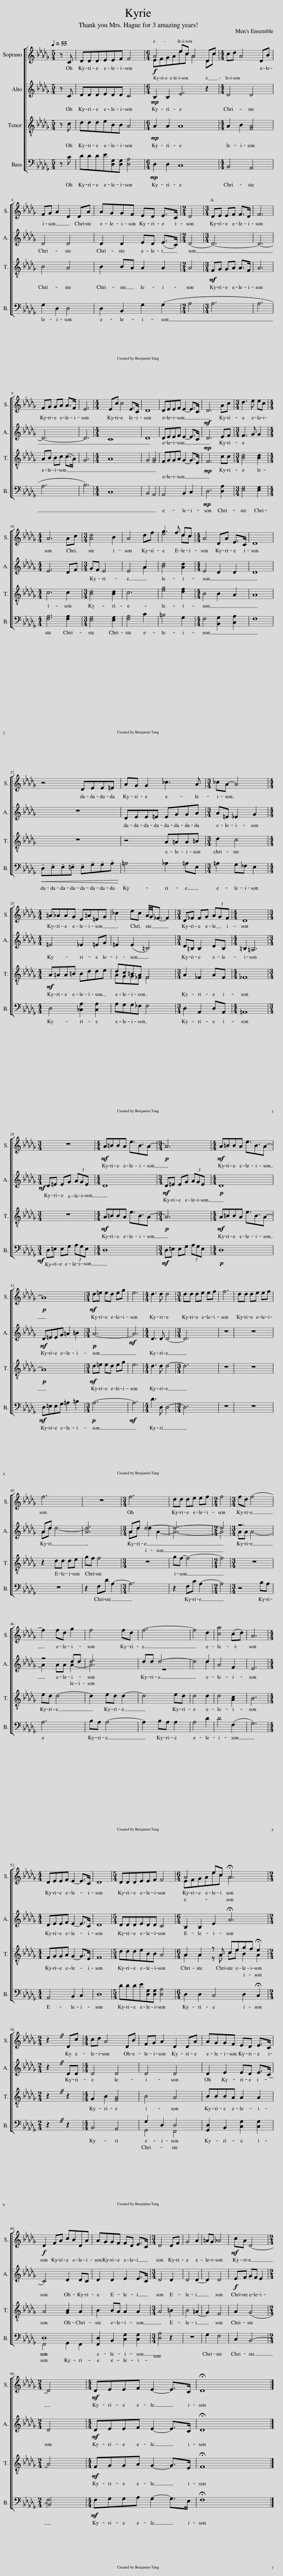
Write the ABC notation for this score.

X:1
%%score [ ( 1 2 ) ( 3 4 ) ( 5 6 ) ( 7 8 ) ]
L:1/8
Q:1/4=55
M:5/4
I:linebreak $
K:Db
V:1 treble
V:2 treble
V:3 treble
V:4 treble
V:5 treble-8
V:6 treble-8
V:7 bass
V:8 bass
V:1
 z C | DDDEEF F4 |[M:6/4]!f! A4 ec A4 Dc |[M:4/4] cd A4 DB |$ FG A2 D2 DA | %5
 AGGF ED E>C |[M:2/4] D4 |[M:3/4] DE EF F>D | F6 |$ FG GA A>F | %10
 E6 |[M:4/4] Ec c4 E>C | D8 | DEEF E2- E>C |!mf! D6 Ac | %15
[M:3/4] d3 e ec |$[M:4/4] A6 Ac |[M:3/4] [Ad]4 B2 | A4 df | g3 f dc | %20
[M:4/4] A4 DA E>C | D8 |$ z4 DEE=E | AG G2 _c3 A |[M:3/4] _cA- A4 |$ %25
[M:4/4] =A_AAG E=A=EG | _c2 ec A/4G/4_F3/2- F2 |[M:3/4] D_F FG (3AGF |[M:4/4] D8 |$[M:3/4] z6 | %30
[M:4/4]!mf! A=BBA e3/2B3/2A- |[M:3/4]!p! A6 |[M:4/4]!mf! A=BBA e3/2B3/2A- |$!p! A8 |[M:3/4]!mf! d=e ed eg | %35
 e6 |[M:4/4] d3 d d4 |[M:3/4] dd de ef | f6 | dd de ef |$ %40
 f6 | z6 |[M:3/4] f6 | dd de ef |[M:2/4] f4 | %45
[M:3/4] fd f4- |$ f2 fd g2 | f4 fd | f6- | f4 d2 | %50
 [ca]4 (cd) | A6 |$[M:4/4] DEEF E2- E>C | D8 |[M:5/4] DDDEEF F4 | %55
[M:6/4] A4 ec !fermata!A6 |$[M:2/4] z2 Dc |[M:4/4] cd A4 DB | FG A2 D2 DA | AGGF ED E>C |$ %60
!f! D2 FA cBDA | AGGF FD E>C |[M:3/4] D4 DF | G4 A2 | =AG _A4 | %65
!mf! cA D4- |$[M:2/4] D4 |[M:4/4]!mf! DEEF E2- E>C | !fermata!D8 |] %69
V:2
 x2 | x10 |[M:6/4] EFGAec A4 Dc |[M:4/4] x8 |$ x8 | %5
 x8 |[M:2/4] x4 |[M:3/4] x6 | x6 |$ x6 | %10
 x6 |[M:4/4] x8 | x8 | x8 | x8 | %15
[M:3/4] x6 |$[M:4/4] x8 |[M:3/4] x6 | x6 | e4 dc | %20
[M:4/4] x8 | x8 |$ x8 | x8 |[M:3/4] x6 |$ %25
[M:4/4] x8 | x8 |[M:3/4] x6 |[M:4/4] x8 |$[M:3/4] x6 | %30
[M:4/4] x8 |[M:3/4] x6 |[M:4/4] x8 |$ x8 |[M:3/4] x6 | %35
 x6 |[M:4/4] x8 |[M:3/4] x6 | x6 | x6 |$ %40
 x6 | x6 |[M:3/4] x6 | x6 |[M:2/4] x4 | %45
[M:3/4] x6 |$ x6 | x6 | x6 | x6 | %50
 x6 | x6 |$[M:4/4] x8 | x8 |[M:5/4] x10 | %55
[M:6/4] EFGAec A6 |$[M:2/4] x4 |[M:4/4] x8 | x8 | x8 |$ %60
 x8 | x8 |[M:3/4] x6 | x6 | x6 | %65
 x6 |$[M:2/4] x4 |[M:4/4] x8 | x8 |] %69
V:3
 z C | DDDEDD C4 |[M:6/4]!mp! B,2 B,2 E6 z2 |[M:4/4] D4 D4 |$ D4 D4 | %5
 D2 D2 ED (E>C) |[M:2/4] D4- |[M:3/4] D6- | D6- |$ D6- | %10
 D6 |[M:4/4] C8 | D8 | DEEF E2- E>C |!mp! D6 EF | %15
[M:3/4] F3 G G2 |$[M:4/4] E6 DF |[M:3/4] GF E4 | E4 A2 | [Bd]4 [Ad]2 | %20
[M:4/4] E4 D2 D2 | D8 |$ z8 | DEE=E EGGA |[M:3/4] A=E _E2 G2 |$ %25
[M:4/4] =E4 _E2 =EG | =E2 (E2 =B,4) |[M:3/4] D=B, B,2 DB, |[M:4/4] =B,2 =A,6 |$[M:3/4]!mf! D=E EG (3AGE | %30
[M:4/4] D8 |[M:3/4]!mf! D=E EG (3AGE |[M:4/4]!p! D8 |$!mf! D=EEG =A2 =B2 |[M:3/4]!p! A6- | %35
!mf! A6 |[M:4/4] D3 D D4- |[M:3/4] D6 | z6 | z6 |$ %40
 Ad d4- | d6 |[M:3/4] Ad d4- | d6- |[M:2/4] d4 | %45
[M:3/4] z6 |$ z4 dd | d6 | dd d4- | d4 d2 | %50
 A4 F2 | E6 |$[M:4/4] DEEF E2- E>C | D8 |[M:5/4] DDDEDD C4 | %55
[M:6/4] B,2 B,2 E2 !fermata!A6 |$[M:2/4] z2 DD |[M:4/4] D4 D4 | D4 D4 | D2 E2 ED E>(C |$ %60
 C4) D2 DC | D2 D2 E2 E>C |[M:3/4] D4 D2 | D4 D2- | D2 D4 | %65
!f! EF GF E2 |$[M:2/4] D4 |[M:4/4]!mf! DEEF E2- E>C | !fermata!D8 |] %69
V:4
 x2 | x10 |[M:6/4] x12 |[M:4/4] x8 |$ x8 | %5
 x8 |[M:2/4] x4 |[M:3/4] x6 | x6 |$ x6 | %10
 x6 |[M:4/4] x8 | x8 | x8 | x8 | %15
[M:3/4] x6 |$[M:4/4] x8 |[M:3/4] x6 | x4 A2 | x6 | %20
[M:4/4] x8 | x8 |$ x8 | x8 |[M:3/4] x6 |$ %25
[M:4/4] x8 | x8 |[M:3/4] x6 |[M:4/4] x8 |$[M:3/4] x6 | %30
[M:4/4] x8 |[M:3/4] x6 |[M:4/4] x8 |$ x8 |[M:3/4] x6 | %35
 x6 |[M:4/4] x8 |[M:3/4] x6 | x6 | x6 |$ %40
 Ad x4 | A6 |[M:3/4] Ad d2 A2- | A6- |[M:2/4] A4 | %45
[M:3/4] AA A4- |$ A2 AA A2- | A6 | z6 | x4 d2 | %50
 x6 | x6 |$[M:4/4] x8 | x8 |[M:5/4] x10 | %55
[M:6/4] x12 |$[M:2/4] x4 |[M:4/4] x8 | x8 | x8 |$ %60
 x8 | x8 |[M:3/4] x6 | x6 | x6 | %65
 x6 |$[M:2/4] x4 |[M:4/4] x8 | x8 |] %69
V:5
 z c | dddeBB A4 |[M:6/4]!mp! A2 A2 A8 |[M:4/4] A2 B2 [FA]4 |$ B4 A4 | %5
 B2 BA A2 A2 |[M:2/4] A4 |[M:3/4]!mf! FG GA A>F | A6 |$ AB Bc (c>A) | %10
 G6 |[M:4/4] A8 | G4 [FA]4 | FGGA G2- G>E |!mp! F6 cc | %15
[M:3/4] [Bd]4 [Bd]2 |$[M:4/4] c6 c2 |[M:3/4] [Bd]4 [Bd]2 | c6 | [eg]4 [df]2 | %20
[M:4/4] B4 B2 A2 | A8 |$ z8 | z4 A=AA=B |[M:3/4] d2 c4 |$ %25
[M:4/4]!mf! A=AA=B Bdde | dc=BA _F4 |[M:3/4] A2 _F2 AF |[M:4/4] _F8 |$[M:3/4] z6 | %30
[M:4/4]!mf! A=BBA e3/2B3/2A- |[M:3/4]!p! A6 |[M:4/4]!mf! A=BBA e3/2B3/2A- |$!p! A8 |[M:3/4]!mf! d=e ed eg | %35
 e6 |[M:4/4] d3 d d4- |[M:3/4] d6 | z6 | z6 |$ %40
 z2 dd de | gf f4 |[M:3/4] z6 | gf- f4- |[M:2/4] f4 | %45
[M:3/4] z6 |$ ed d4- | d2 ed d2- | d4 ed | d4 d2 | %50
 d4 [Ac]2 | B6 |$[M:4/4] FGGA G2- G>E | F8 |[M:5/4] dddeBB A4 | %55
[M:6/4] A2 A2 z A cegf !fermata!e2 |$[M:2/4] z2 z2 |[M:4/4] G2 B2 [FA]4 | B4 A4 | BBBA A2 A2 |$ %60
 A4 [GB]2 A2 | B2 BA A2 A2 |[M:3/4] A4 =B2 | B4 (=A2 | G2) F4 | %65
 A2 (G4 |$[M:2/4] A4) |[M:4/4]!mf! FGGA G2- G>E | !fermata!F8 |] %69
V:6
 x2 | x10 |[M:6/4] x12 |[M:4/4] x8 |$ x8 | %5
 x8 |[M:2/4] x4 |[M:3/4] x6 | x6 |$ x6 | %10
 x6 |[M:4/4] x8 | x8 | x8 | x8 | %15
[M:3/4] x6 |$[M:4/4] x8 |[M:3/4] x6 | x6 | x6 | %20
[M:4/4] x8 | x8 |$ x8 | x8 |[M:3/4] x6 |$ %25
[M:4/4] x8 | AGG_F F4 |[M:3/4] x6 |[M:4/4] x8 |$[M:3/4] x6 | %30
[M:4/4] x8 |[M:3/4] x6 |[M:4/4] x8 |$ x8 |[M:3/4] x6 | %35
 x6 |[M:4/4] x8 |[M:3/4] x6 | x6 | x6 |$ %40
 x6 | x6 |[M:3/4] x6 | x6 |[M:2/4] x4 | %45
[M:3/4] x6 |$ x6 | x6 | x6 | x6 | %50
 x6 | x6 |$[M:4/4] x8 | x8 |[M:5/4] x10 | %55
[M:6/4] A2 A2 z A ce B2 A2 |$[M:2/4] x4 |[M:4/4] x8 | x8 | x8 |$ %60
 x8 | x8 |[M:3/4] x6 | x6 | x6 | %65
 x6 |$[M:2/4] x4 |[M:4/4] x8 | x8 |] %69
V:7
 z C | DDDE[D,G,][D,G,] [D,A,]4 |[M:6/4]!mp! D,2 D,2 C,8 |[M:4/4] B,,4 A,,4 |$ G,2 D,2 D,4 | %5
 D,2 B,,2 G,2 (G,2 |[M:2/4] A,4 |[M:3/4] A,6 | A,6 |$ A,6 | %10
 B,6) |[M:4/4] C,8 | B,,4 A,,4 | A,,4 B,,2 C,2 |!mp! D,6 [D,A,]2 | %15
[M:3/4] [E,G,]4 [E,G,]2 |$[M:4/4] [F,A,]6 [F,A,]2 |[M:3/4] [E,G,]4 [E,G,]2 | [F,A,]4 C2 | =B,4 G,2 | %20
[M:4/4] F,4 [B,,G,]2 [C,A,]2 | F,8 |$!<(! !tenuto!D,!tenuto!E,!tenuto!E,!tenuto!=E, !tenuto!E,!tenuto!G,!tenuto!G,!tenuto!A,!<)! | =A,4 _A,2 =A,E, |[M:3/4] =A,2 G,_F, E,2 |$ %25
[M:4/4] D,4 [_C,A,]2 [C,A,]2 | A,G,G,_F, F,4 |[M:3/4] D,2 A,,2 D,A,, |[M:4/4] =A,,8 |$[M:3/4]!mf! D,=E, E,G, (3A,G,E, | %30
[M:4/4] D,8 |[M:3/4]!mf! D,=E, E,G, (3A,G,E, |[M:4/4]!p! D,8 |$!mf! D,=E,E,G, =A,2 =B,2 |[M:3/4]!p! A,6- | %35
!mf! A,6 |[M:4/4] D3 D, D,4- |[M:3/4] D,6 | z6 | z6 |$ %40
 z6 | z2 F,D A,2- |[M:3/4] A,6 | z2 F,C A,2- |[M:2/4] A,4 | %45
[M:3/4] z4 B,A, |$ A,6 | B,A, A,4- | A,2 B,A, A,2 | A,4 D2 | %50
 D4 (F,2 | G,6) |$[M:4/4] A,,4 B,,2 C,2 | D,8 |[M:5/4] DDDE[D,G,][D,G,] [D,A,]4 | %55
[M:6/4] D,2 D,2 C,4 D,2 !fermata!C,2 |$[M:2/4] z2 z2 |[M:4/4] B,,4 A,,4 | G,2 D,2 D,4 | [G,,D,]2 B,,2 [C,G,]2 [C,G,]2 |$ %60
 D,8 | [F,,D,]2 B,,2 [C,G,]2 [C,G,]2 |[M:3/4] [D,A,]4 z2 | z6 | G,2 F,4 | %65
 C,2 B,,4- |$[M:2/4] B,,4 |[M:4/4]!mf! F,G,G,A, G,2- G,>E, | !fermata!F,8 |] %69
V:8
 x2 | x10 |[M:6/4] x12 |[M:4/4] x8 |$ x8 | %5
 x8 |[M:2/4] x4 |[M:3/4] x6 | x6 |$ x6 | %10
 x6 |[M:4/4] x8 | x8 | x8 | x8 | %15
[M:3/4] x6 |$[M:4/4] x8 |[M:3/4] x6 | x6 | x6 | %20
[M:4/4] x8 | x8 |$ x8 | x8 |[M:3/4] x6 |$ %25
[M:4/4] x8 | x8 |[M:3/4] x6 |[M:4/4] x8 |$[M:3/4] x6 | %30
[M:4/4] x8 |[M:3/4] x6 |[M:4/4] x8 |$ x8 |[M:3/4] x6 | %35
 x6 |[M:4/4] x8 |[M:3/4] x6 | x6 | x6 |$ %40
 x6 | x6 |[M:3/4] x6 | x6 |[M:2/4] x4 | %45
[M:3/4] x6 |$ x6 | x6 | x6 | x6 | %50
 x6 | x6 |$[M:4/4] x8 | x8 |[M:5/4] x10 | %55
[M:6/4] x12 |$[M:2/4] x4 |[M:4/4] x8 | G,,4 F,,4 | x8 |$ %60
 F,,4 G,,2 F,,2 | x8 |[M:3/4] x6 | x6 | x6 | %65
 x6 |$[M:2/4] F,4 |[M:4/4] x8 | x8 |] %69
